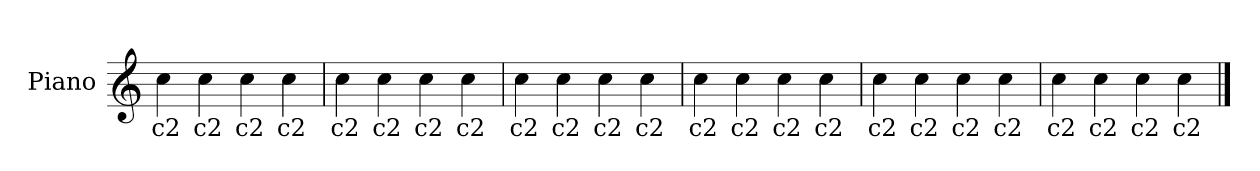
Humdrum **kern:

**kern	**text
*part1	*part1
*staff1	*staff1
*I"Piano	*
*I'Pno.	*
*clefG2	*
*k[]	*
=1	=1
!	!LO:LY:b
4cc\	c2
!	!LO:LY:b
4cc\	c2
!	!LO:LY:b
4cc\	c2
!	!LO:LY:b
4cc\	c2
=2	=2
!	!LO:LY:b
4cc\	c2
!	!LO:LY:b
4cc\	c2
!	!LO:LY:b
4cc\	c2
!	!LO:LY:b
4cc\	c2
!!LO:LB:g=z
=3	=3
!	!LO:LY:b
4cc\	c2
!	!LO:LY:b
4cc\	c2
!	!LO:LY:b
4cc\	c2
!	!LO:LY:b
4cc\	c2
=4	=4
!	!LO:LY:b
4cc\	c2
!	!LO:LY:b
4cc\	c2
!	!LO:LY:b
4cc\	c2
!	!LO:LY:b
4cc\	c2
!!LO:LB:g=z
=5	=5
!	!LO:LY:b
4cc\	c2
!	!LO:LY:b
4cc\	c2
!	!LO:LY:b
4cc\	c2
!	!LO:LY:b
4cc\	c2
=6	=6
!	!LO:LY:b
4cc\	c2
!	!LO:LY:b
4cc\	c2
!	!LO:LY:b
4cc\	c2
!	!LO:LY:b
4cc\	c2
==	==
*-	*-
